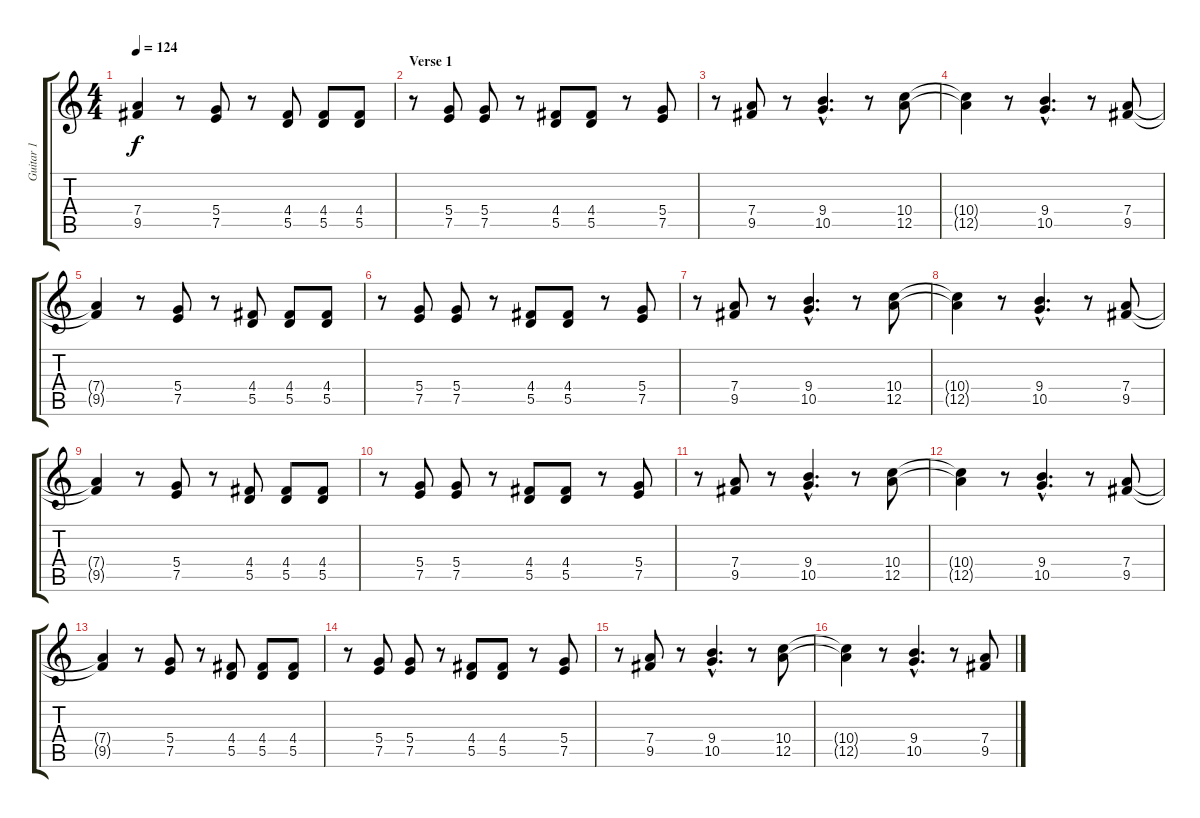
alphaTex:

\track ("Guitar 1" "Guitar 1") {instrument overdrivenguitar}
\staff {score tabs}
\tuning (E4 B3 G3 D3 A2 E2) {hide}
\ts (4 4)
\tempo 124
\clef g2
\ks c
(7.4{t} 9.5{t}).4{dy f} r.8 (5.4 7.5).8 r.8 (4.4 5.5).8 (4.4 5.5).8 (4.4 5.5).8 |
\section ("" "Verse 1")
r.8 (5.4 7.5).8 (5.4 7.5).8 r.8 (4.4 5.5).8 (4.4 5.5).8 r.8 (5.4 7.5).8 |
r.8 (7.4 9.5).8 r.8 (9.4{hac} 10.5{hac}).4{d} r.8 (10.4 12.5).8 |
(10.4{t} 12.5{t}).4 r.8 (9.4{hac} 10.5{hac}).4{d} r.8 (7.4 9.5).8 |
(7.4{t} 9.5{t}).4 r.8 (5.4 7.5).8 r.8 (4.4 5.5).8 (4.4 5.5).8 (4.4 5.5).8 |
r.8 (5.4 7.5).8 (5.4 7.5).8 r.8 (4.4 5.5).8 (4.4 5.5).8 r.8 (5.4 7.5).8 |
r.8 (7.4 9.5).8 r.8 (9.4{hac} 10.5{hac}).4{d} r.8 (10.4 12.5).8 |
(10.4{t} 12.5{t}).4 r.8 (9.4{hac} 10.5{hac}).4{d} r.8 (7.4 9.5).8 |
(7.4{t} 9.5{t}).4 r.8 (5.4 7.5).8 r.8 (4.4 5.5).8 (4.4 5.5).8 (4.4 5.5).8 |
r.8 (5.4 7.5).8 (5.4 7.5).8 r.8 (4.4 5.5).8 (4.4 5.5).8 r.8 (5.4 7.5).8 |
r.8 (7.4 9.5).8 r.8 (9.4{hac} 10.5{hac}).4{d} r.8 (10.4 12.5).8 |
(10.4{t} 12.5{t}).4 r.8 (9.4{hac} 10.5{hac}).4{d} r.8 (7.4 9.5).8 |
(7.4{t} 9.5{t}).4 r.8 (5.4 7.5).8 r.8 (4.4 5.5).8 (4.4 5.5).8 (4.4 5.5).8 |
r.8 (5.4 7.5).8 (5.4 7.5).8 r.8 (4.4 5.5).8 (4.4 5.5).8 r.8 (5.4 7.5).8 |
r.8 (7.4 9.5).8 r.8 (9.4{hac} 10.5{hac}).4{d} r.8 (10.4 12.5).8 |
(10.4{t} 12.5{t}).4 r.8 (9.4{hac} 10.5{hac}).4{d} r.8 (7.4 9.5).8
